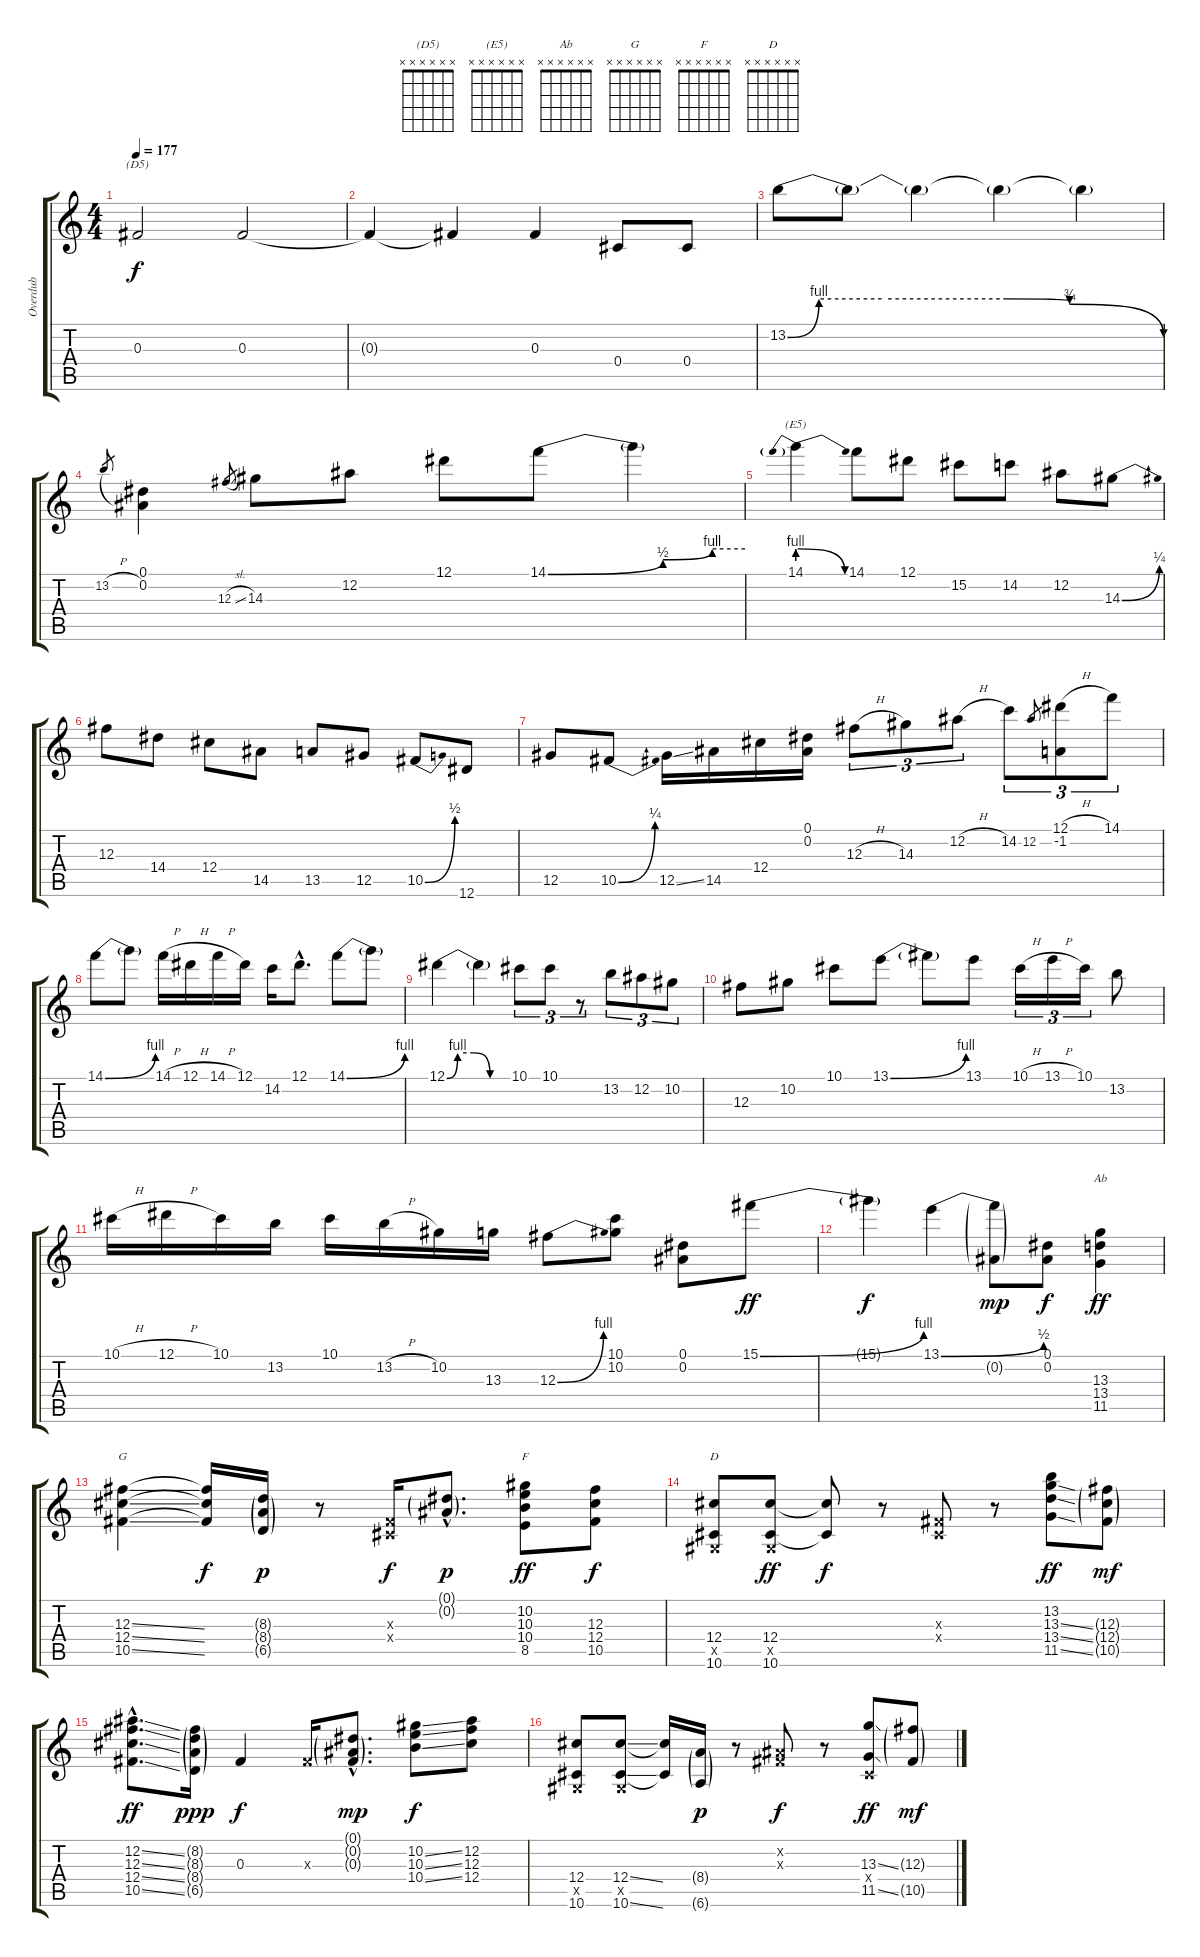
\track ("Overdub" "Overdub") {instrument fretlessbass}
\staff {score tabs}
\tuning (Eb4 Bb3 Gb3 Db3 Ab2 Eb2) {hide}
\chord ("(D5)" x x x x x x) {firstfret 0}
\chord ("(E5)" x x x x x x) {firstfret 0}
\chord ("Ab" x x x x x x) {firstfret 0}
\chord ("G" x x x x x x) {firstfret 0}
\chord ("F" x x x x x x) {firstfret 0}
\chord ("D" x x x x x x) {firstfret 0}
\ts (4 4)
\tempo 177
\clef g2
\ks c
0.3{t}.2{ch "(D5)" dy f} 0.3.2 |
0.3{t}.4 0.3{t}.4 0.3.4 0.4.8 0.4.8 |
13.2{be (custom 0 0 5 4 15 4 35 4 45 3 60 0)}.8 13.2{t}.8 13.2{t}.4 13.2{t}.4 13.2{t}.4 |
13.2{h}.8{gr} (0.1 0.2).4 12.3{sl}.8{gr} 14.3.8 12.2.8 12.1.8 14.1{be (custom 0 0 35 2 50 4 60 4)}.8 14.1{t}.4 |
14.1{be (prebendrelease 0 4 60 0)}.4{ch "(E5)"} 14.1.8 12.1.8 15.2.8 14.2.8 12.2.8 14.3{be (bend 0 0 60 1)}.8 |
12.3.8 14.4.8 12.4.8 14.5.8 13.5.8 12.5.8 10.5{be (bend 0 0 60 2)}.8 12.6.8 |
12.5.8 10.5{be (bend 0 0 60 1)}.8 12.5{ss}.16 14.5.16 12.4.16 (0.1 0.2).16 12.3{h}.8{tu (3 2)} 14.3.8{tu (3 2)} 12.2{h}.8{tu (3 2)} 14.2.8{tu (3 2)} 12.2.8{gr} (12.1{h} -1.2).8{tu (3 2)} 14.1.8{tu (3 2)} |
14.1{be (bend 0 0 60 4)}.8 14.1{t}.8 14.1{h}.16 12.1{h}.16 14.1{h}.16 12.1.16 14.2.16 12.1{hac}.8{d} 14.1{be (bend 0 0 60 4)}.8 14.1{t}.8 |
12.1{be (custom 0 0 10 4 25 4 40 0 60 0)}.4 12.1{t}.4 10.1.8{tu (3 2)} 10.1.8{tu (3 2)} r.8{tu (3 2)} 13.2.8{tu (3 2)} 12.2.8{tu (3 2)} 10.2.8{tu (3 2)} |
12.3.8 10.2.8 10.1.8 13.1{be (bend 0 0 60 4)}.8 13.1{t}.8 13.1.8 10.1{h}.16{tu (3 2)} 13.1{h}.16{tu (3 2)} 10.1.16{tu (3 2)} 13.2.8 |
10.1{h}.16 12.1{h}.16 10.1.16 13.2.16 10.1.16 13.2{h}.16 10.2.16 13.3.16 12.3{be (bend 0 0 60 4)}.8 (10.1 10.2).8 (0.1 0.2).8 15.1{be (bend 0 0 60 4)}.8{dy ff} |
15.1{t}.4{dy f} 13.1{be (bend 0 0 60 2)}.4 (13.1{t} 0.2{g}).8{dy mp} (0.1 0.2).8{dy f} (13.3 13.4 11.5).4{ch "Ab" dy ff} |
(12.3{ss} 12.4{ss} 10.5{ss}).4{ch "G"} (12.3{t} 12.4{t} 10.5{t}).16{dy f} (8.3{g} 8.4{g} 6.5{g}).16{dy p} r.8 (0.3{x} 0.4{x}).16{dy f} (0.1{g hac} 0.2{g hac}).8{d dy p} (10.2 10.3 10.4 8.5).8{ch "F" dy ff} (12.3 12.4 10.5).8{dy f} |
(12.4 0.5{x} 10.6).8{ch "D"} (12.4 0.5{x} 10.6).8{dy ff} (12.4{t} 10.6{t}).8{dy f} r.8 (0.3{x} 0.4{x}).8 r.8 (13.2 13.3{ss} 13.4{ss} 11.5{ss}).8{dy ff} (12.3{g} 12.4{g} 10.5{g}).8{dy mf} |
(12.2{ss hac} 12.3{ss hac} 12.4{ss hac} 10.5{ss hac}).8{d dy ff} (8.2{g} 8.3{g} 8.4{g} 6.5{g}).16{dy ppp} 0.3.4{dy f} 0.3{x}.16 (0.1{g hac} 0.2{g hac} 0.3{g hac}).8{d dy mp} (10.2{ss} 10.3{ss} 10.4{ss}).8{dy f} (12.2 12.3 12.4).8 |
(12.4 0.5{x} 10.6).8 (12.4{ss} 0.5{x} 10.6{ss}).8 (12.4{t} 10.6{t}).16 (8.4{g} 6.6{g}).16{dy p} r.8 (0.2{x} 0.3{x}).8{dy f} r.8 (13.3{ss} 0.4{x} 11.5{ss}).8{dy ff} (12.3{g} 10.5{g}).8{dy mf}
